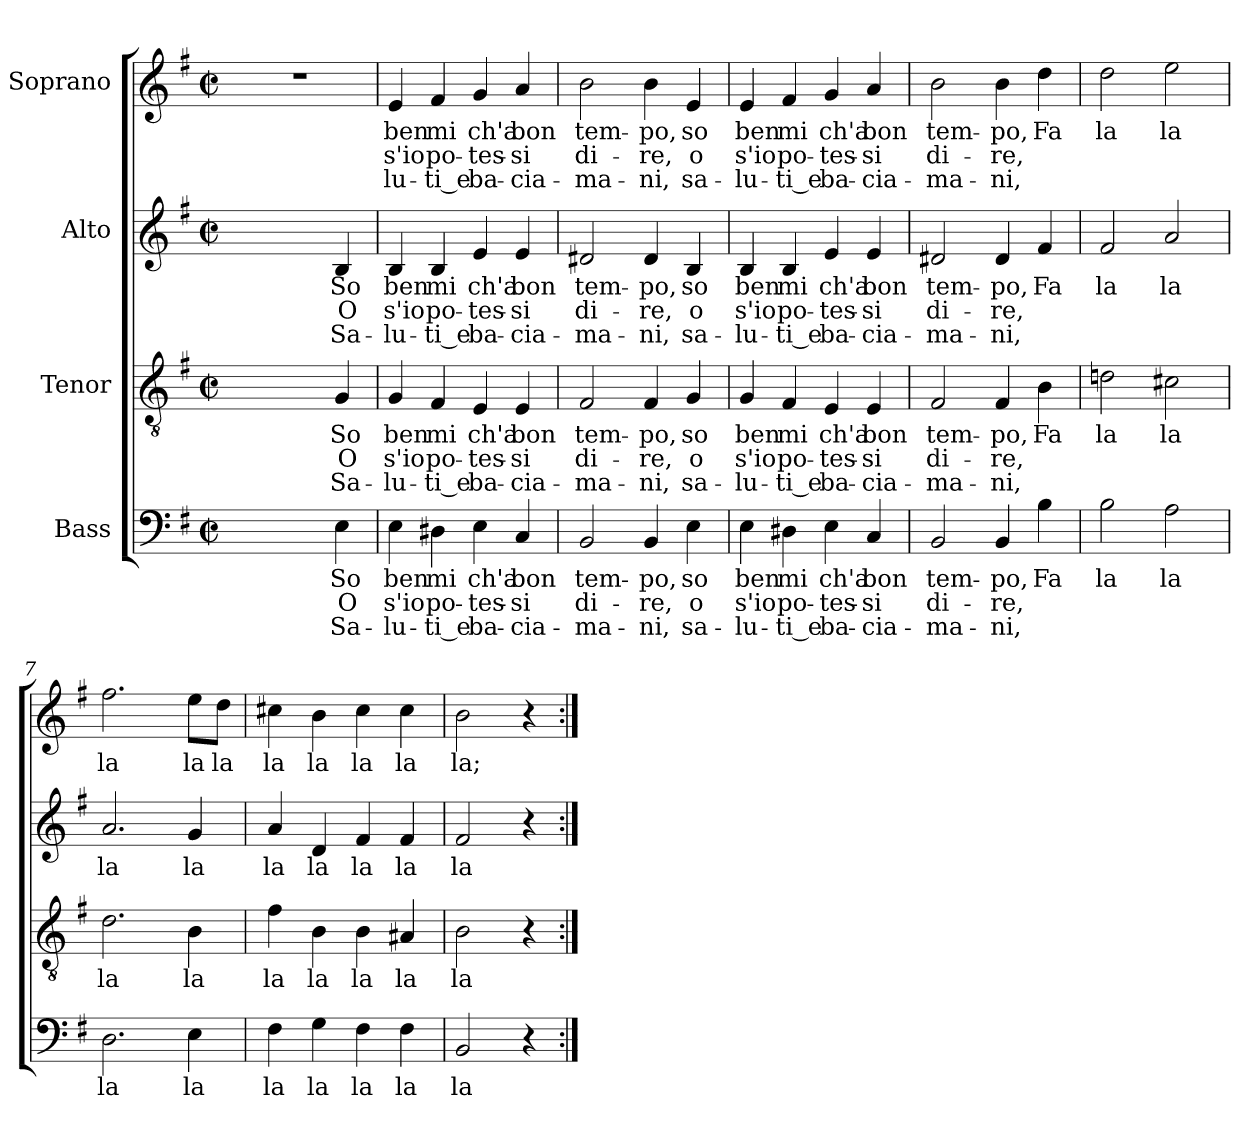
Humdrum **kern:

**kern	**text	**text	**text	**kern	**text	**text	**text	**kern	**text	**text	**text	**kern	**text	**text	**text
*part4	*part4	*part4	*part4	*part3	*part3	*part3	*part3	*part2	*part2	*part2	*part2	*part1	*part1	*part1	*part1
*staff4	*staff4	*staff4	*staff4	*staff3	*staff3	*staff3	*staff3	*staff2	*staff2	*staff2	*staff2	*staff1	*staff1	*staff1	*staff1
*I"Bass	*	*	*	*I"Tenor	*	*	*	*I"Alto	*	*	*	*I"Soprano	*	*	*
*clefF4	*	*	*	*clefGv2	*	*	*	*clefG2	*	*	*	*clefG2	*	*	*
*k[f#]	*	*	*	*k[f#]	*	*	*	*k[f#]	*	*	*	*k[f#]	*	*	*
*G:	*	*	*	*G:	*	*	*	*G:	*	*	*	*G:	*	*	*
*M2/2	*	*	*	*M2/2	*	*	*	*M2/2	*	*	*	*M2/2	*	*	*
*met(c|)	*	*	*	*met(c|)	*	*	*	*met(c|)	*	*	*	*met(c|)	*	*	*
=1	=1	=1	=1	=1	=1	=1	=1	=1	=1	=1	=1	=1	=1	=1	=1
2ryy	.	.	.	2ryy	.	.	.	2ryy	.	.	.	1r	.	.	.
4E\yy	.	.	.	4ryy	.	.	.	4ryy	.	.	.	.	.	.	.
4E\	So	O	Sa-	4G/	So	O	Sa-	4B/	So	O	Sa-	.	.	.	.
=2	=2	=2	=2	=2	=2	=2	=2	=2	=2	=2	=2	=2	=2	=2	=2
4E\	ben	s'io	-lu-	4G/	ben	s'io	-lu-	4B/	ben	s'io	-lu-	4e/	ben	s'io	lu-
4D#X\	mi	po-	-ti_e	4F#/	mi	po-	-ti_e	4B/	mi	po-	-ti_e	4f#/	mi	po-	-ti_e
4E\	ch'a	-tes-	ba-	4E/	ch'a	-tes-	ba-	4e/	ch'a	-tes-	ba-	4g/	ch'a	-tes-	ba-
4C/	bon	-si	-cia-	4E/	bon	-si	-cia-	4e/	bon	-si	-cia-	4a/	bon	-si	-cia-
=3	=3	=3	=3	=3	=3	=3	=3	=3	=3	=3	=3	=3	=3	=3	=3
2BB/	tem-	di-	-ma-	2F#/	tem-	di-	-ma-	2d#X/	tem-	di-	-ma-	2b\	tem-	di-	-ma-
4BB/	-po,	-re,	-ni,	4F#/	-po,	-re,	-ni,	4d#/	-po,	-re,	-ni,	4b\	-po,	-re,	-ni,
4E\	so	o	sa-	4G/	so	o	sa-	4B/	so	o	sa-	4e/	so	o	sa-
=4	=4	=4	=4	=4	=4	=4	=4	=4	=4	=4	=4	=4	=4	=4	=4
4E\	ben	s'io	-lu-	4G/	ben	s'io	-lu-	4B/	ben	s'io	-lu-	4e/	ben	s'io	-lu-
4D#X\	mi	po-	-ti_e	4F#/	mi	po-	-ti_e	4B/	mi	po-	-ti_e	4f#/	mi	po-	-ti_e
4E\	ch'a	-tes-	ba-	4E/	ch'a	-tes-	ba-	4e/	ch'a	-tes-	ba-	4g/	ch'a	-tes-	ba-
4C/	bon	-si	-cia-	4E/	bon	-si	-cia-	4e/	bon	-si	-cia-	4a/	bon	-si	-cia-
=5	=5	=5	=5	=5	=5	=5	=5	=5	=5	=5	=5	=5	=5	=5	=5
2BB/	tem-	di-	-ma-	2F#/	tem-	di-	-ma-	2d#X/	tem-	di-	-ma-	2b\	tem-	di-	-ma-
4BB/	-po,	-re,	-ni,	4F#/	-po,	-re,	-ni,	4d#/	-po,	-re,	-ni,	4b\	-po,	-re,	-ni,
4B\	Fa	.	.	4B\	Fa	.	.	4f#/	Fa	.	.	4dd\	Fa	.	.
!!LO:LB:g=z
=6	=6	=6	=6	=6	=6	=6	=6	=6	=6	=6	=6	=6	=6	=6	=6
2B\	la	.	.	2dn\	la	.	.	2f#/	la	.	.	2dd\	la	.	.
2A\	la	.	.	2c#X\	la	.	.	2a/	la	.	.	2ee\	la	.	.
=7	=7	=7	=7	=7	=7	=7	=7	=7	=7	=7	=7	=7	=7	=7	=7
2.D\	la	.	.	2.d\	la	.	.	2.a/	la	.	.	2.ff#\	la	.	.
4E\	la	.	.	4B\	la	.	.	4g/	la	.	.	8ee\L	la	.	.
.	.	.	.	.	.	.	.	.	.	.	.	8dd\J	la	.	.
=8	=8	=8	=8	=8	=8	=8	=8	=8	=8	=8	=8	=8	=8	=8	=8
4F#\	la	.	.	4f#\	la	.	.	4a/	la	.	.	4cc#X\	la	.	.
4G\	la	.	.	4B\	la	.	.	4d/	la	.	.	4b\	la	.	.
4F#\	la	.	.	4B\	la	.	.	4f#/	la	.	.	4cc#\	la	.	.
4F#\	la	.	.	4A#X/	la	.	.	4f#/	la	.	.	4cc#\	la	.	.
=9	=9	=9	=9	=9	=9	=9	=9	=9	=9	=9	=9	=9	=9	=9	=9
2BB/	la	.	.	2B\	la	.	.	2f#/	la	.	.	2b\	la;	.	.
4r	.	.	.	4r	.	.	.	4r	.	.	.	4r	.	.	.
=:|!	=:|!	=:|!	=:|!	=:|!	=:|!	=:|!	=:|!	=:|!	=:|!	=:|!	=:|!	=:|!	=:|!	=:|!	=:|!
*-	*-	*-	*-	*-	*-	*-	*-	*-	*-	*-	*-	*-	*-	*-	*-
